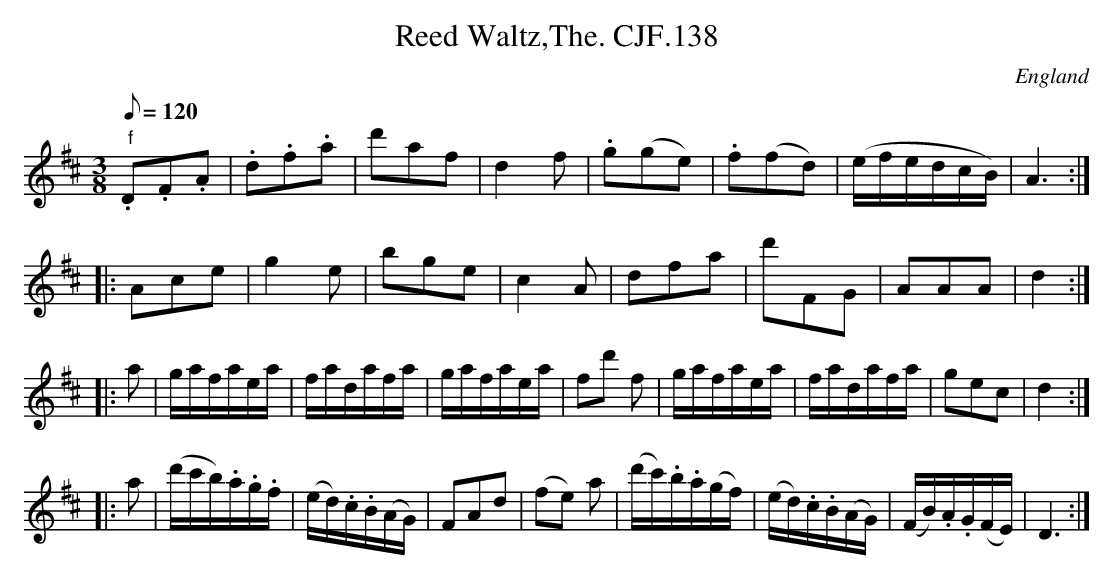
X:1
T:Reed Waltz,The. CJF.138
L:1/16
M:3/8
O:England
Q:1/8=120
K:D
" f".D2.F2.A2|.d2.f2.a2|d'2a2f2|d4f2|\
.g2(g2e2)|.f2(f2d2)|(efedcB)|A6:|!
|:A2c2e2|g4e2|b2g2e2|c4A2|\
d2f2a2|d'2F2G2|A2A2A2|d4:|!
|:a2|gafaea|fadafa|gafaea|f2d'2 f2|\
gafaea|fadafa|g2e2c2|d4:|!
|:a2|(d'c'b).a.g.f|(ed).c.B(AG)|F2A2d2|(f2e2) a2|\
(d'c').b.a(gf)|(ed).c.B(AG)|(FB).A.G(FE)|D6:|
